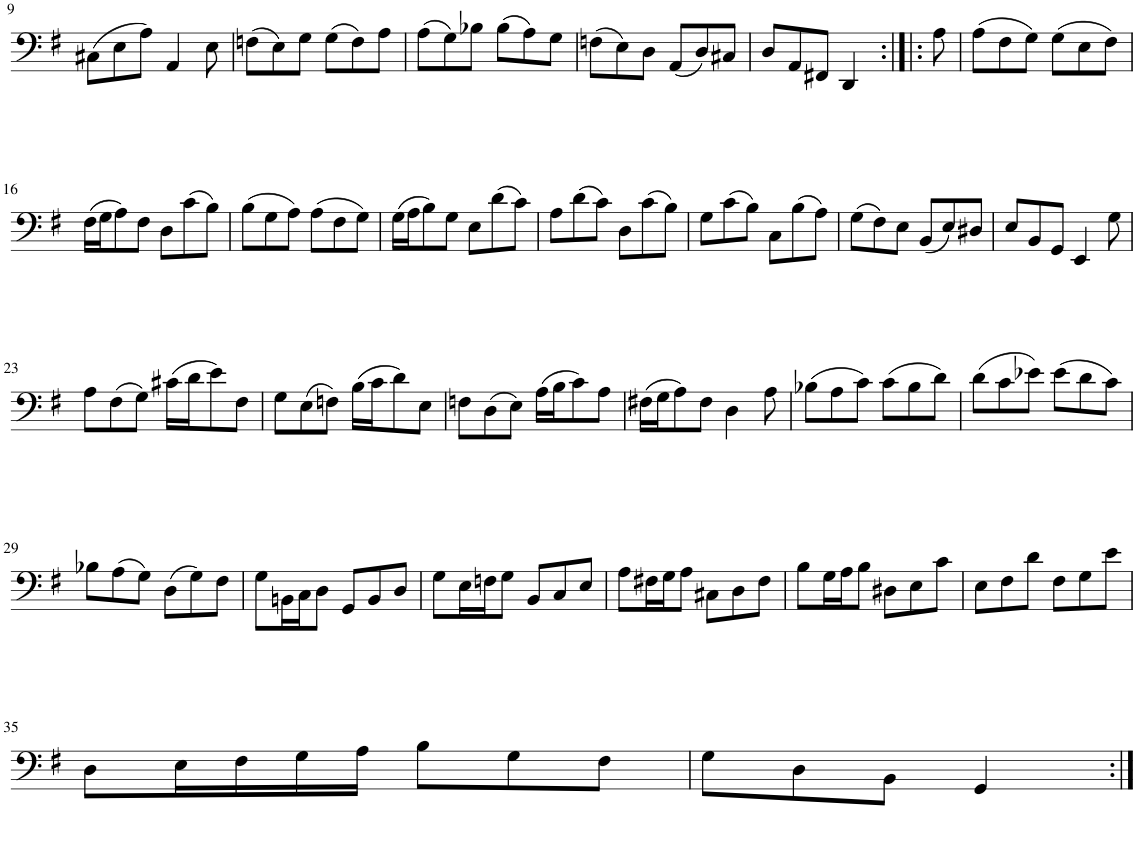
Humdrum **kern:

**kern
*part1
*staff1
*I"Violoncello
*I'Vc.
!!LO:PB:g=z
*clefF4
*k[f#]
*M6/8
=9
(8C#X\L
8E\
8A\J)
4AA/
8E\
=10
(8Fn\L
8E\)
8G\J
(8G\L
8F\)
8A\J
=11
(8A\L
8G\)
8B-X\J
(8B-\L
8A\)
8G\J
=12
(8Fn\L
8E\)
8D\J
(8AA/L
8D/)
8C#X/J
=13
8D/L
8AA/
8FF#X/J
4DD/
=14:|!|:
8A\
=15
(8A\L
8F#\
8G\J)
(8G\L
8E\
8F#\J)
!!LO:LB:g=z
=16
(16F#\LL
16G\J
8A\)
8F#\J
8D\L
(8c\
8B\J)
=17
(8B\L
8G\
8A\J)
(8A\L
8F#\
8G\J)
=18
(16G\LL
16A\J
8B\)
8G\J
8E\L
(8d\
8c\J)
=19
8A\L
(8d\
8c\J)
8D\L
(8c\
8B\J)
=20
8G\L
(8c\
8B\J)
8C\L
(8B\
8A\J)
=21
(8G\L
8F#\)
8E\J
(8BB/L
8E/)
8D#X/J
=22
8E/L
8BB/
8GG/J
4EE/
8G\
!!LO:LB:g=z
=23
8A\L
(8F#\
8G\J)
(16c#X\LL
16d\J
8e\)
8F#\J
=24
8G\L
(8E\
8Fn\J)
(16B\LL
16c\J
8d\)
8E\J
=25
8Fn\L
(8D\
8E\J)
(16A\LL
16B\J
8c\)
8A\J
=26
(16F#X\LL
16G\J
8A\)
8F#\J
4D\
8A\
=27
(8B-X\L
8A\
8c\J)
(8c\L
8B-\
8d\J)
=28
(8d\L
8c\
8e-X\J)
(8e-\L
8d\
8c\J)
!!LO:LB:g=z
=29
8B-X\L
(8A\
8G\J)
(8D\L
8G\)
8F#\J
=30
8G\L
16BBn\L
16C\J
8D\J
8GG/L
8BB/
8D/J
=31
8G\L
16E\L
16Fn\J
8G\J
8BB/L
8C/
8E/J
=32
8A\L
16F#X\L
16G\J
8A\J
8C#X\L
8D\
8F#\J
=33
8B\L
16G\L
16A\J
8B\J
8D#X\L
8E\
8c\J
=34
8E\L
8F#\
8d\J
8F#\L
8G\
8e\J
!!LO:LB:g=z
=35
8D\L
16E\L
16F#\
16G\
16A\JJ
8B\L
8G\
8F#\J
=36
8G\L
8D\
8BB\J
4GG/
=:|!
*-
